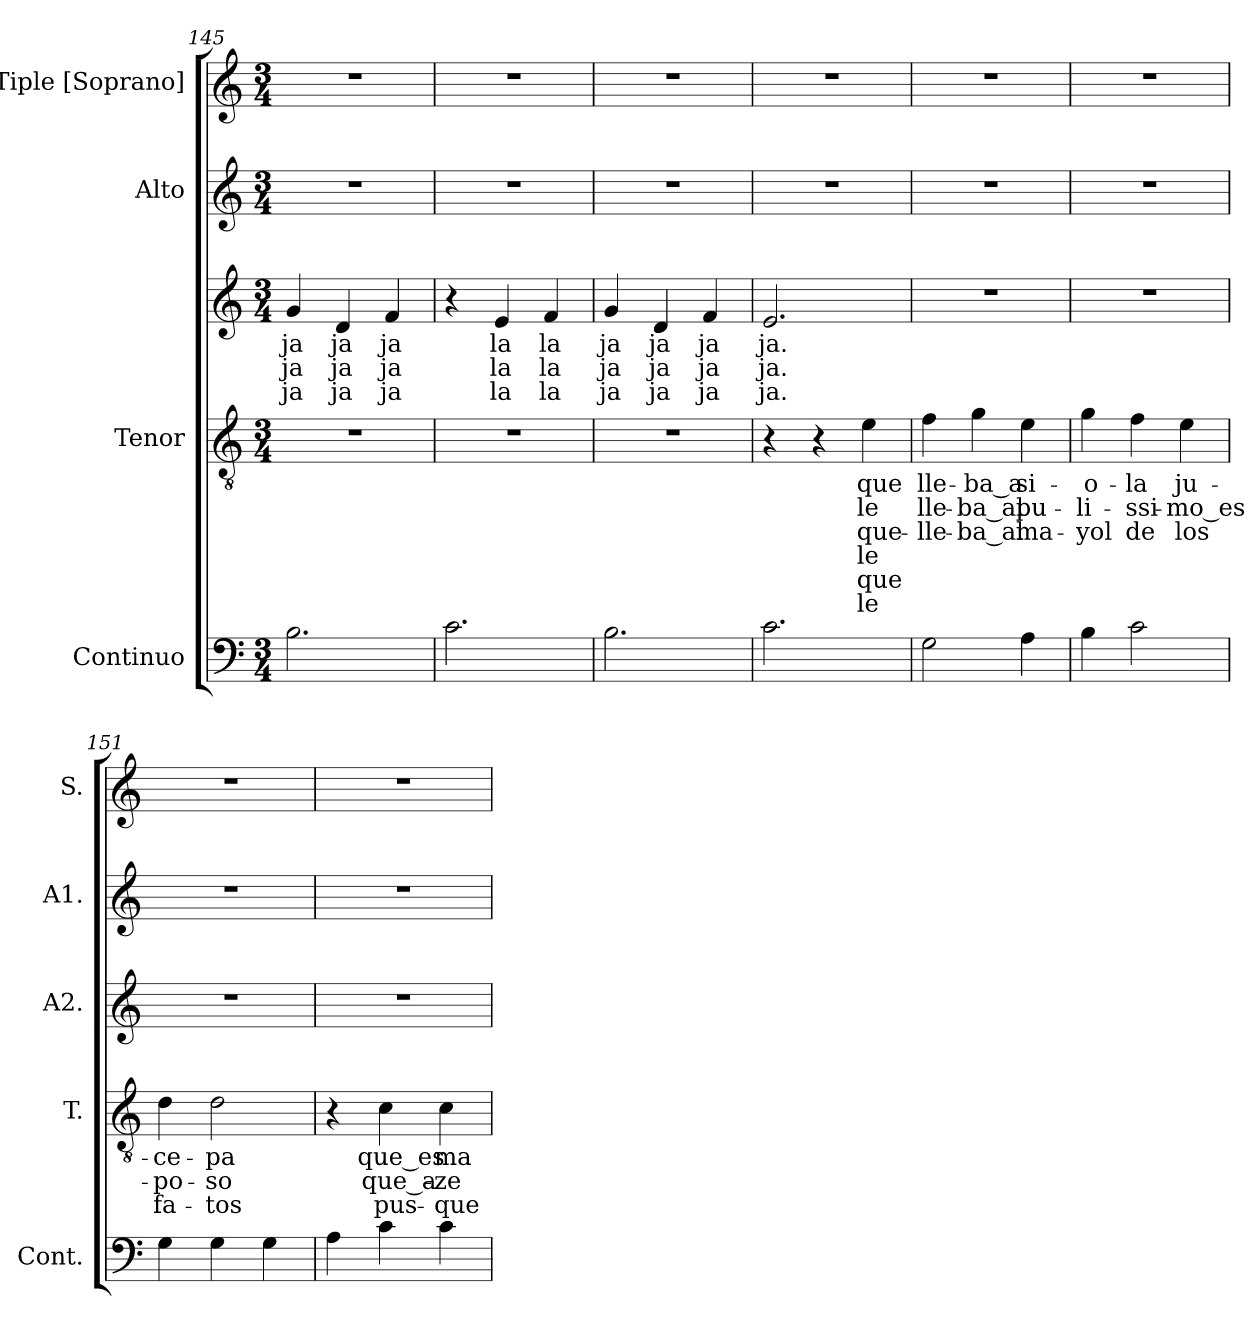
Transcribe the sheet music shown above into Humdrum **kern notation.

**kern	**kern	**text	**text	**text	**text	**text	**text	**kern	**text	**text	**text	**kern	**kern
*part5	*part4	*part4	*part4	*part4	*part4	*part4	*part4	*part3	*part3	*part3	*part3	*part2	*part1
*staff5	*staff4	*staff4	*staff4	*staff4	*staff4	*staff4	*staff4	*staff3	*staff3	*staff3	*staff3	*staff2	*staff1
*I"Continuo	*I"Tenor	*	*	*	*	*	*	*I""Tenor"  [Alto 2]	*	*	*	*I"Alto	*I"Tiple [Soprano]
*I'Cont.	*I'T.	*	*	*	*	*	*	*I'A2.	*	*	*	*I'A1.	*I'S.
*clefF4	*clefGv2	*	*	*	*	*	*	*clefG2	*	*	*	*clefG2	*clefG2
*	*ITrd7c12	*	*	*	*	*	*	*	*	*	*	*	*
*k[]	*k[]	*	*	*	*	*	*	*k[]	*	*	*	*k[]	*k[]
*C:	*C:	*	*	*	*	*	*	*C:	*	*	*	*C:	*C:
*M3/4	*M3/4	*	*	*	*	*	*	*M3/4	*	*	*	*M3/4	*M3/4
=145	=145	=145	=145	=145	=145	=145	=145	=145	=145	=145	=145	=145	=145
!	!LO:N:vis=1	!	!	!	!	!	!	!	!	!	!	!	!
!	!	!	!	!	!	!	!	!	!LO:LY:b:color=#000000	!LO:LY:b:color=#000000	!LO:LY:b:color=#000000	!LO:N:vis=1	!LO:N:vis=1
2.Bi\	2.r	.	.	.	.	.	.	4gi/	ja	ja	ja	2.r	2.r
!	!	!	!	!	!	!	!	!	!LO:LY:b:color=#000000	!LO:LY:b:color=#000000	!LO:LY:b:color=#000000	!	!
.	.	.	.	.	.	.	.	4di/	ja	ja	ja	.	.
!	!	!	!	!	!	!	!	!	!LO:LY:b:color=#000000	!LO:LY:b:color=#000000	!LO:LY:b:color=#000000	!	!
.	.	.	.	.	.	.	.	4fi/	ja	ja	ja	.	.
=146	=146	=146	=146	=146	=146	=146	=146	=146	=146	=146	=146	=146	=146
!	!LO:N:vis=1	!	!	!	!	!	!	!	!	!	!	!LO:N:vis=1	!LO:N:vis=1
2.ci\	2.r	.	.	.	.	.	.	4r	.	.	.	2.r	2.r
!	!	!	!	!	!	!	!	!	!LO:LY:b:color=#000000	!LO:LY:b:color=#000000	!LO:LY:b:color=#000000	!	!
.	.	.	.	.	.	.	.	4ei/	la	la	la	.	.
!	!	!	!	!	!	!	!	!	!LO:LY:b:color=#000000	!LO:LY:b:color=#000000	!LO:LY:b:color=#000000	!	!
.	.	.	.	.	.	.	.	4fi/	la	la	la	.	.
=147	=147	=147	=147	=147	=147	=147	=147	=147	=147	=147	=147	=147	=147
!	!LO:N:vis=1	!	!	!	!	!	!	!	!	!	!	!	!
!	!	!	!	!	!	!	!	!	!LO:LY:b:color=#000000	!LO:LY:b:color=#000000	!LO:LY:b:color=#000000	!LO:N:vis=1	!LO:N:vis=1
2.Bi\	2.r	.	.	.	.	.	.	4gi/	ja	ja	ja	2.r	2.r
!	!	!	!	!	!	!	!	!	!LO:LY:b:color=#000000	!LO:LY:b:color=#000000	!LO:LY:b:color=#000000	!	!
.	.	.	.	.	.	.	.	4di/	ja	ja	ja	.	.
!	!	!	!	!	!	!	!	!	!LO:LY:b:color=#000000	!LO:LY:b:color=#000000	!LO:LY:b:color=#000000	!	!
.	.	.	.	.	.	.	.	4fi/	ja	ja	ja	.	.
!!LO:PB:g=z
=148	=148	=148	=148	=148	=148	=148	=148	=148	=148	=148	=148	=148	=148
!	!	!	!	!	!	!	!	!	!LO:LY:b:color=#000000	!LO:LY:b:color=#000000	!LO:LY:b:color=#000000	!LO:N:vis=1	!LO:N:vis=1
2.ci\	4r	.	.	.	.	.	.	2.ei/	ja.	ja.	ja.	2.r	2.r
.	4r	.	.	.	.	.	.	.	.	.	.	.	.
!	!	!LO:LY:b:color=#000000	!LO:LY:b:color=#000000	!LO:LY:b:color=#000000	!LO:LY:b:color=#000000	!LO:LY:b:color=#000000	!LO:LY:b:color=#000000	!	!	!	!	!	!
.	4Ei\	que	le	que-	-le	que	le	.	.	.	.	.	.
=149	=149	=149	=149	=149	=149	=149	=149	=149	=149	=149	=149	=149	=149
!	!	!LO:LY:b:color=#000000	!LO:LY:b:color=#000000	!LO:LY:b:color=#000000	!	!	!	!LO:N:vis=1	!	!	!	!LO:N:vis=1	!LO:N:vis=1
2Gi\	4Fi\	lle-	lle-	lle-	.	.	.	2.r	.	.	.	2.r	2.r
!	!	!LO:LY:b:color=#000000	!LO:LY:b:color=#000000	!LO:LY:b:color=#000000	!	!	!	!	!	!	!	!	!
.	4Gi\	-ba_a	-ba_al	-ba_al	.	.	.	.	.	.	.	.	.
!	!	!LO:LY:b:color=#000000	!LO:LY:b:color=#000000	!LO:LY:b:color=#000000	!	!	!	!	!	!	!	!	!
4Ai\	4Ei\	si-	pu-	ma-	.	.	.	.	.	.	.	.	.
=150	=150	=150	=150	=150	=150	=150	=150	=150	=150	=150	=150	=150	=150
!	!	!LO:LY:b:color=#000000	!LO:LY:b:color=#000000	!LO:LY:b:color=#000000	!	!	!	!LO:N:vis=1	!	!	!	!LO:N:vis=1	!LO:N:vis=1
4Bi\	4Gi\	-o-	-li-	-yol	.	.	.	2.r	.	.	.	2.r	2.r
!	!	!LO:LY:b:color=#000000	!LO:LY:b:color=#000000	!LO:LY:b:color=#000000	!	!	!	!	!	!	!	!	!
2ci\	4Fi\	-la	-ssi-	de	.	.	.	.	.	.	.	.	.
!	!	!LO:LY:b:color=#000000	!LO:LY:b:color=#000000	!LO:LY:b:color=#000000	!	!	!	!	!	!	!	!	!
.	4Ei\	ju-	-mo_es-	los	.	.	.	.	.	.	.	.	.
=151	=151	=151	=151	=151	=151	=151	=151	=151	=151	=151	=151	=151	=151
!	!	!LO:LY:b:color=#000000	!LO:LY:b:color=#000000	!LO:LY:b:color=#000000	!	!	!	!LO:N:vis=1	!	!	!	!LO:N:vis=1	!LO:N:vis=1
4Gi\	4Di\	-ce-	-po-	fa-	.	.	.	2.r	.	.	.	2.r	2.r
!	!	!LO:LY:b:color=#000000	!LO:LY:b:color=#000000	!LO:LY:b:color=#000000	!	!	!	!	!	!	!	!	!
4Gi\	2Di\	-pa	-so	-tos	.	.	.	.	.	.	.	.	.
4Gi\	.	.	.	.	.	.	.	.	.	.	.	.	.
=152	=152	=152	=152	=152	=152	=152	=152	=152	=152	=152	=152	=152	=152
!	!	!	!	!	!	!	!	!LO:N:vis=1	!	!	!	!LO:N:vis=1	!LO:N:vis=1
4Ai\	4r	.	.	.	.	.	.	2.r	.	.	.	2.r	2.r
!	!	!LO:LY:b:color=#000000	!LO:LY:b:color=#000000	!LO:LY:b:color=#000000	!	!	!	!	!	!	!	!	!
4ci\	4Ci\	que_es	que_a-	pus-	.	.	.	.	.	.	.	.	.
!	!	!LO:LY:b:color=#000000	!LO:LY:b:color=#000000	!LO:LY:b:color=#000000	!	!	!	!	!	!	!	!	!
4ci\	4Ci\	ma-	-ze	-que	.	.	.	.	.	.	.	.	.
=	=	=	=	=	=	=	=	=	=	=	=	=	=
*-	*-	*-	*-	*-	*-	*-	*-	*-	*-	*-	*-	*-	*-
